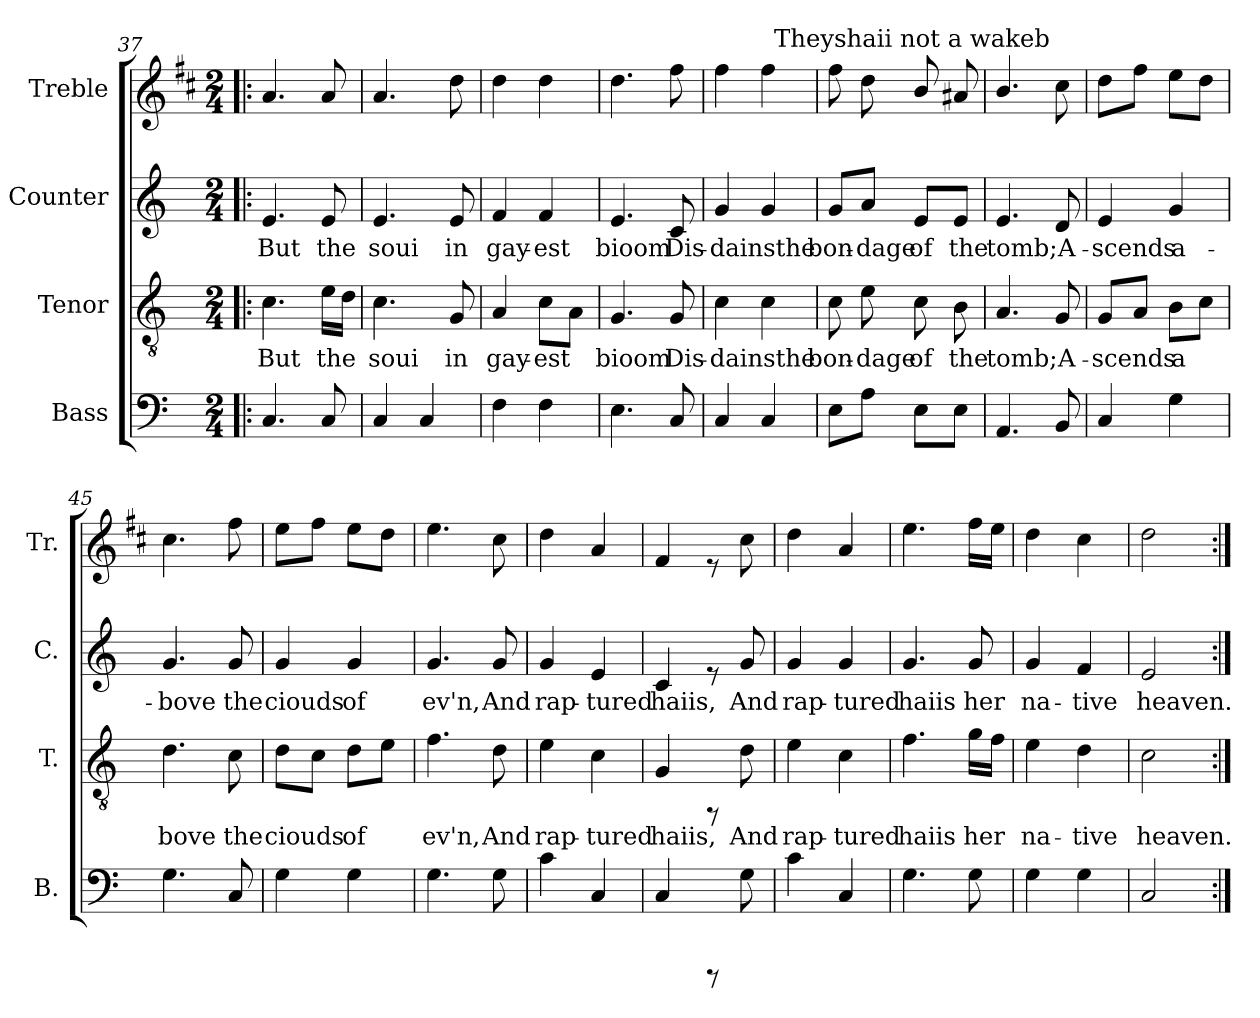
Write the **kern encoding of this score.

**kern	**text	**kern	**text	**kern	**text	**kern
*part4	*part4	*part3	*part3	*part2	*part2	*part1
*staff4	*staff4	*staff3	*staff3	*staff2	*staff2	*staff1
*I"Bass	*	*I"Tenor	*	*I"Counter	*	*I"Treble
*I'B.	*	*I'T.	*	*I'C.	*	*I'Tr.
*clefF4	*	*clefGv2	*	*clefG2	*	*clefG2
*	*	*	*	*	*	*ITrd1c2
*k[]	*	*k[]	*	*k[]	*	*k[]
*C:	*	*C:	*	*C:	*	*C:
*M2/4	*	*M2/4	*	*M2/4	*	*M2/4
=37!|:	=37!|:	=37!|:	=37!|:	=37!|:	=37!|:	=37!|:
!	!LO:LY:b:cj	!	!LO:LY:b:cj	!	!LO:LY:b:cj	!
4.C/	.	4.c\	But	4.e/	But	4.g/
!	!LO:LY:b:cj	!	!LO:LY:b:cj	!	!LO:LY:b:cj	!
8C/	.	16e\L	the	8e/	the	8g/
!	!	!	!LO:LY:b:cj	!	!	!
.	.	16d\J	.	.	.	.
=38	=38	=38	=38	=38	=38	=38
!	!LO:LY:b:cj	!	!LO:LY:b:cj	!	!LO:LY:b:cj	!
4C/	.	4.c\	soui	4.e/	soui	4.g/
!	!LO:LY:b:cj	!	!	!	!	!
4C/	.	.	.	.	.	.
!	!	!	!LO:LY:b:cj	!	!LO:LY:b:cj	!
.	.	8G/	in	8e/	in	8cc\
=39	=39	=39	=39	=39	=39	=39
!	!LO:LY:b:cj	!	!LO:LY:b:cj	!	!LO:LY:b:cj	!
4F\	.	4A/	gay-	4f/	gay-	4cc\
!	!LO:LY:b:cj	!	!LO:LY:b:cj	!	!LO:LY:b:cj	!
4F\	.	8c\L	-est	4f/	-est	4cc\
!	!	!	!LO:LY:b:cj	!	!	!
.	.	8A\J	.	.	.	.
=40	=40	=40	=40	=40	=40	=40
!	!LO:LY:b:cj	!	!LO:LY:b:cj	!	!LO:LY:b:cj	!
4.E\	.	4.G/	bioom	4.e/	bioom	4.cc\
!	!LO:LY:b:cj	!	!LO:LY:b:cj	!	!LO:LY:b:cj	!
8C/	.	8G/	Dis-	8c/	Dis-	8ee\
=41	=41	=41	=41	=41	=41	=41
!	!LO:LY:b:cj	!	!LO:LY:b:cj	!	!LO:LY:b:cj	!
*	*	*	*	*	*	*^
4C/	.	4c\	-dainsthe	4g/	-dainsthe	4ee\	4ryy
!	!LO:LY:b:cj	!	!LO:LY:b:cj	!	!LO:LY:b:cj	!	!
4C/	.	4c\	.	4g/	.	4ee\	32ryy
!	!	!	!	!	!	!	!LO:TX:a:t=Theyshaii not a wakeb
.	.	.	.	.	.	.	8..ryy
=42	=42	=42	=42	=42	=42	=42	=42
!	!LO:LY:b:cj	!	!LO:LY:b:cj	!	!LO:LY:b:cj	!	!
*	*	*	*	*	*	*v	*v
8E\L	.	8c\	bon-	8g/L	bon-	8ee\
!	!LO:LY:b:cj	!	!LO:LY:b:cj	!	!LO:LY:b:cj	!
8A\J	.	8e\	-dage	8a/J	-dage	8cc\
!	!LO:LY:b:cj	!	!LO:LY:b:cj	!	!LO:LY:b:cj	!
8E\L	.	8c\	of	8e/L	of	8a/
!	!LO:LY:b:cj	!	!LO:LY:b:cj	!	!LO:LY:b:cj	!
8E\J	.	8B\	the	8e/J	the	8g#X/
=43	=43	=43	=43	=43	=43	=43
!	!LO:LY:b:cj	!	!LO:LY:b:cj	!	!LO:LY:b:cj	!
4.AA/	.	4.A/	tomb;	4.e/	tomb;	4.a/
!	!LO:LY:b:cj	!	!LO:LY:b:cj	!	!LO:LY:b:cj	!
8BB/	.	8G/	A-	8d/	A-	8b\
=44	=44	=44	=44	=44	=44	=44
!	!LO:LY:b:cj	!	!LO:LY:b:cj	!	!LO:LY:b:cj	!
4C/	.	8G/L	-scends	4e/	-scends	8cc\L
!	!	!	!LO:LY:b:cj	!	!	!
.	.	8A/J	.	.	.	8ee\J
!	!LO:LY:b:cj	!	!LO:LY:b:cj	!	!LO:LY:b:cj	!
4G\	.	8B\L	a-	4g/	a-	8dd\L
!	!	!	!LO:LY:b:cj	!	!	!
.	.	8c\J	--	.	.	8cc\J
=45	=45	=45	=45	=45	=45	=45
!	!LO:LY:b:cj	!	!LO:LY:b:cj	!	!LO:LY:b:cj	!
4.G\	.	4.d\	-bove	4.g/	-bove	4.b\
!	!LO:LY:b:cj	!	!LO:LY:b:cj	!	!LO:LY:b:cj	!
8C/	.	8c\	the	8g/	the	8ee\
=46	=46	=46	=46	=46	=46	=46
!	!LO:LY:b:cj	!	!LO:LY:b:cj	!	!LO:LY:b:cj	!
4G\	.	8d\L	ciouds	4g/	ciouds	8dd\L
!	!	!	!LO:LY:b:cj	!	!	!
.	.	8c\J	.	.	.	8ee\J
!	!LO:LY:b:cj	!	!LO:LY:b:cj	!	!LO:LY:b:cj	!
4G\	.	8d\L	of	4g/	of	8dd\L
!	!	!	!LO:LY:b:cj	!	!	!
.	.	8e\J	.	.	.	8cc\J
=47	=47	=47	=47	=47	=47	=47
!	!LO:LY:b:cj	!	!LO:LY:b:cj	!	!LO:LY:b:cj	!
4.G\	.	4.f\	ev'n,	4.g/	ev'n,	4.dd\
!	!LO:LY:b:cj	!	!LO:LY:b:cj	!	!LO:LY:b:cj	!
8G\	.	8d\	And	8g/	And	8b\
!!LO:PB:g=z
=48	=48	=48	=48	=48	=48	=48
!	!LO:LY:b:cj	!	!LO:LY:b:cj	!	!LO:LY:b:cj	!
4c\	.	4e\	rap-	4g/	rap-	4cc\
!	!LO:LY:b:cj	!	!LO:LY:b:cj	!	!LO:LY:b:cj	!
4C/	.	4c\	-tured	4e/	-tured	4g/
=49	=49	=49	=49	=49	=49	=49
!	!LO:LY:b:cj	!	!LO:LY:b:cj	!	!LO:LY:b:cj	!
4C/	.	4G/	haiis,	4c/	haiis,	4e/
8rBBBB	.	8rEE	.	8re	.	8re
!	!LO:LY:b:cj	!	!LO:LY:b:cj	!	!LO:LY:b:cj	!
8G\	.	8d\	And	8g/	And	8b\
=50	=50	=50	=50	=50	=50	=50
!	!LO:LY:b:cj	!	!LO:LY:b:cj	!	!LO:LY:b:cj	!
4c\	.	4e\	rap-	4g/	rap-	4cc\
!	!LO:LY:b:cj	!	!LO:LY:b:cj	!	!LO:LY:b:cj	!
4C/	.	4c\	-tured	4g/	-tured	4g/
=51	=51	=51	=51	=51	=51	=51
!	!LO:LY:b:cj	!	!LO:LY:b:cj	!	!LO:LY:b:cj	!
4.G\	.	4.f\	haiis	4.g/	haiis	4.dd\
!	!LO:LY:b:cj	!	!LO:LY:b:cj	!	!LO:LY:b:cj	!
8G\	.	16g\L	her	8g/	her	16ee\L
!	!	!	!LO:LY:b:cj	!	!	!
.	.	16f\J	.	.	.	16dd\J
=52	=52	=52	=52	=52	=52	=52
!	!LO:LY:b:cj	!	!LO:LY:b:cj	!	!LO:LY:b:cj	!
4G\	.	4e\	na-	4g/	na-	4cc\
!	!LO:LY:b:cj	!	!LO:LY:b:cj	!	!LO:LY:b:cj	!
4G\	.	4d\	-tive	4f/	-tive	4b\
=53	=53	=53	=53	=53	=53	=53
!	!LO:LY:b:cj	!	!LO:LY:b:cj	!	!LO:LY:b:cj	!
2C/	.	2c\	heaven.	2e/	heaven.	2cc\
=:|!	=:|!	=:|!	=:|!	=:|!	=:|!	=:|!
*-	*-	*-	*-	*-	*-	*-
